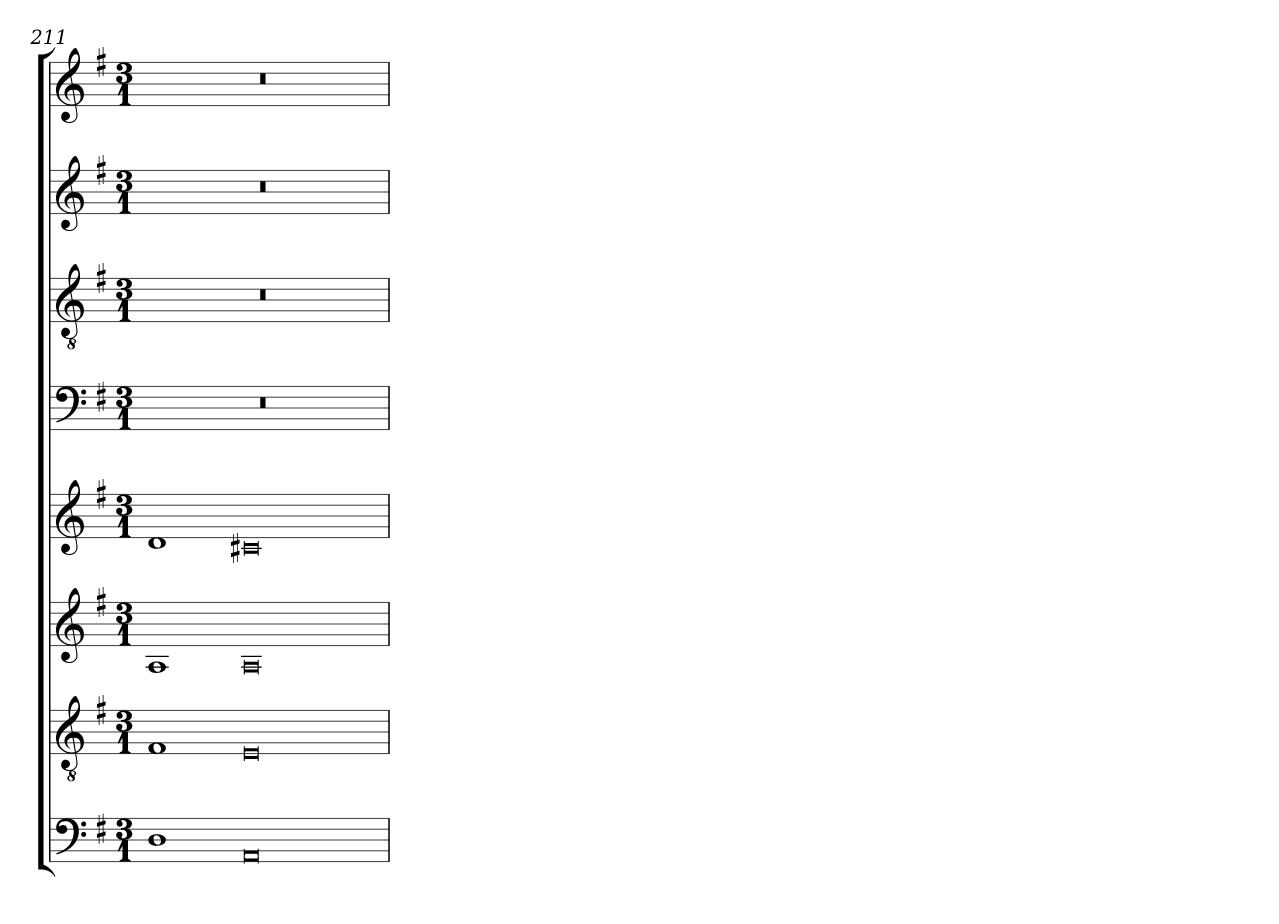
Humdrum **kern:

**kern	**kern	**kern	**kern	**kern	**kern	**kern	**kern
*part8	*part7	*part6	*part5	*part4	*part3	*part2	*part1
*staff8	*staff7	*staff6	*staff5	*staff4	*staff3	*staff2	*staff1
!!LO:LB:g=z
*clefF4	*clefGv2	*clefG2	*clefG2	*clefF4	*clefGv2	*clefG2	*clefG2
*k[f#]	*k[f#]	*k[f#]	*k[f#]	*k[f#]	*k[f#]	*k[f#]	*k[f#]
*G:	*G:	*G:	*G:	*G:	*G:	*G:	*G:
*M3/1	*M3/1	*M3/1	*M3/1	*M3/1	*M3/1	*M3/1	*M3/1
=211	=211	=211	=211	=211	=211	=211	=211
1D	1F#	1A	1d	0.r	0.r	0.r	0.r
0AA	0E	0A	0c#X	.	.	.	.
=	=	=	=	=	=	=	=
*-	*-	*-	*-	*-	*-	*-	*-
